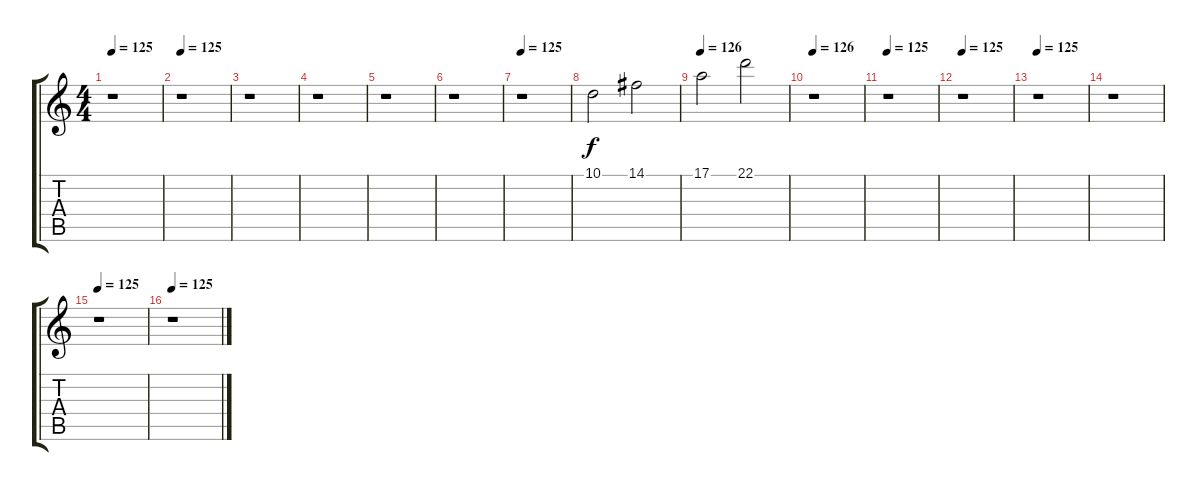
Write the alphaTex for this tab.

\track "" {instrument tremolostrings}
\staff {score tabs}
\tuning (E4 B3 G3 D3 A2 E2) {hide}
\ts (4 4)
\tempo 125
\clef g2
\ks c
r.1{dy f} |
\tempo 125
r.1 |
r.1 |
r.1 |
r.1 |
r.1 |
\tempo 125
r.1 |
10.1.2 14.1.2 |
\tempo 126
17.1.2 22.1.2 |
\tempo 126
r.1 |
\tempo 125
r.1 |
\tempo 125
r.1 |
\tempo 125
r.1 |
r.1 |
\tempo 125
r.1 |
\tempo 125
r.1
